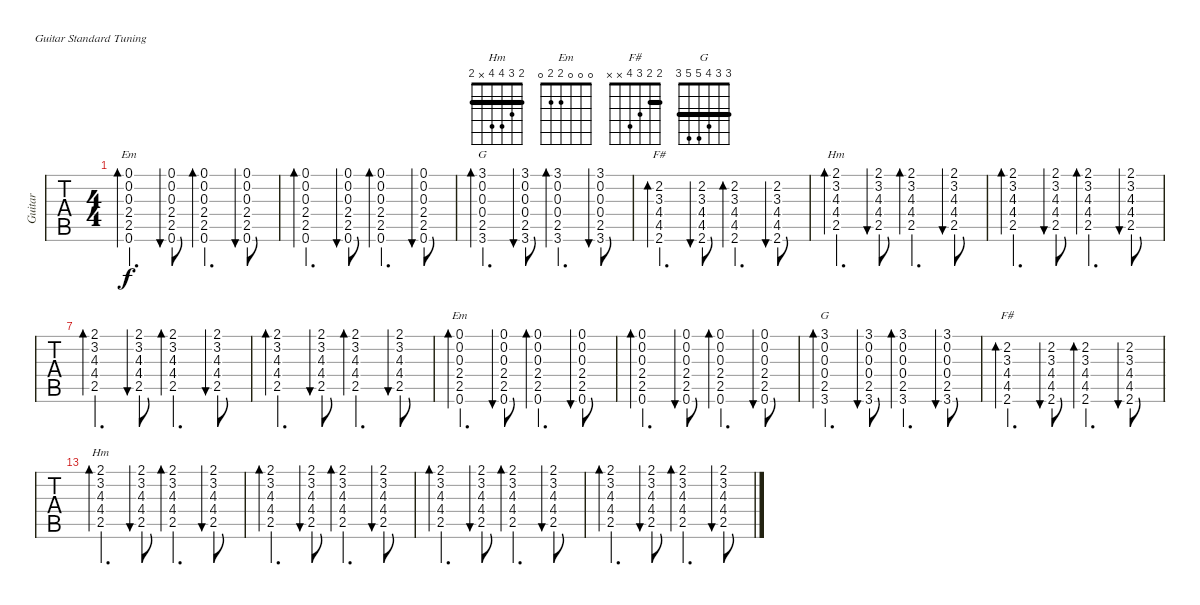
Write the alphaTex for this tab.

\bracketExtendMode groupsimilarinstruments
\multiTrackTrackNamePolicy hidden
\firstSystemTrackNameMode fullname
\otherSystemsTrackNameMode fullname
\otherSystemsTrackNameOrientation horizontal
\defaultBarNumberDisplay FirstOfSystem
\track ("Guitar" "S-Gt") {multiBarRest instrument acousticguitarsteel}
\staff {tabs}
\tuning (E4 B3 G3 D3 A2 E2)
\chord ("Hm" 2 3 4 4 x 2) {barre 2}
\chord ("Em" 0 0 0 2 2 0)
\chord ("F#" 2 2 3 4 x x) {barre 2}
\chord ("G" 3 3 4 5 5 3) {barre (3 3)}
\ts (4 4)
\tempo (150 hide)
\clef g2
\ks c
(0.1 0.2 0.3 2.4 2.5 0.6).4{d bd 60 ch "Em" dy f} (0.1 0.2 0.3 2.4 2.5 0.6).8{bu 60} (0.1 0.2 0.3 2.4 2.5 0.6).4{d bd 60} (0.1 0.2 0.3 2.4 2.5 0.6).8{bu 60} |
(0.1 0.2 0.3 2.4 2.5 0.6).4{d bd 60} (0.1 0.2 0.3 2.4 2.5 0.6).8{bu 60} (0.1 0.2 0.3 2.4 2.5 0.6).4{d bd 60} (0.1 0.2 0.3 2.4 2.5 0.6).8{bu 60} |
(3.1 0.2 0.3 0.4 2.5 3.6).4{d bd 60 ch "G"} (3.1 0.2 0.3 0.4 2.5 3.6).8{bu 60} (3.1 0.2 0.3 0.4 2.5 3.6).4{d bd 60} (3.1 0.2 0.3 0.4 2.5 3.6).8{bu 60} |
(2.2 3.3 4.4 4.5 2.6).4{d bd 60 ch "F#"} (2.2 3.3 4.4 4.5 2.6).8{bu 60} (2.2 3.3 4.4 4.5 2.6).4{d bd 60} (2.2 3.3 4.4 4.5 2.6).8{bu 60} |
(2.1 3.2 4.3 4.4 2.5).4{d bd 60 ch "Hm"} (2.1 3.2 4.3 4.4 2.5).8{bu 60} (2.1 3.2 4.3 4.4 2.5).4{d bd 60} (2.1 3.2 4.3 4.4 2.5).8{bu 60} |
(2.1 3.2 4.3 4.4 2.5).4{d bd 60} (2.1 3.2 4.3 4.4 2.5).8{bu 60} (2.1 3.2 4.3 4.4 2.5).4{d bd 60} (2.1 3.2 4.3 4.4 2.5).8{bu 60} |
(2.1 3.2 4.3 4.4 2.5).4{d bd 60} (2.1 3.2 4.3 4.4 2.5).8{bu 60} (2.1 3.2 4.3 4.4 2.5).4{d bd 60} (2.1 3.2 4.3 4.4 2.5).8{bu 60} |
(2.1 3.2 4.3 4.4 2.5).4{d bd 60} (2.1 3.2 4.3 4.4 2.5).8{bu 60} (2.1 3.2 4.3 4.4 2.5).4{d bd 60} (2.1 3.2 4.3 4.4 2.5).8{bu 60} |
(0.1 0.2 0.3 2.4 2.5 0.6).4{d bd 60 ch "Em"} (0.1 0.2 0.3 2.4 2.5 0.6).8{bu 60} (0.1 0.2 0.3 2.4 2.5 0.6).4{d bd 60} (0.1 0.2 0.3 2.4 2.5 0.6).8{bu 60} |
(0.1 0.2 0.3 2.4 2.5 0.6).4{d bd 60} (0.1 0.2 0.3 2.4 2.5 0.6).8{bu 60} (0.1 0.2 0.3 2.4 2.5 0.6).4{d bd 60} (0.1 0.2 0.3 2.4 2.5 0.6).8{bu 60} |
(3.1 0.2 0.3 0.4 2.5 3.6).4{d bd 60 ch "G"} (3.1 0.2 0.3 0.4 2.5 3.6).8{bu 60} (3.1 0.2 0.3 0.4 2.5 3.6).4{d bd 60} (3.1 0.2 0.3 0.4 2.5 3.6).8{bu 60} |
(2.2 3.3 4.4 4.5 2.6).4{d bd 60 ch "F#"} (2.2 3.3 4.4 4.5 2.6).8{bu 60} (2.2 3.3 4.4 4.5 2.6).4{d bd 60} (2.2 3.3 4.4 4.5 2.6).8{bu 60} |
(2.1 3.2 4.3 4.4 2.5).4{d bd 60 ch "Hm"} (2.1 3.2 4.3 4.4 2.5).8{bu 60} (2.1 3.2 4.3 4.4 2.5).4{d bd 60} (2.1 3.2 4.3 4.4 2.5).8{bu 60} |
(2.1 3.2 4.3 4.4 2.5).4{d bd 60} (2.1 3.2 4.3 4.4 2.5).8{bu 60} (2.1 3.2 4.3 4.4 2.5).4{d bd 60} (2.1 3.2 4.3 4.4 2.5).8{bu 60} |
(2.1 3.2 4.3 4.4 2.5).4{d bd 60} (2.1 3.2 4.3 4.4 2.5).8{bu 60} (2.1 3.2 4.3 4.4 2.5).4{d bd 60} (2.1 3.2 4.3 4.4 2.5).8{bu 60} |
(2.1 3.2 4.3 4.4 2.5).4{d bd 60} (2.1 3.2 4.3 4.4 2.5).8{bu 60} (2.1 3.2 4.3 4.4 2.5).4{d bd 60} (2.1 3.2 4.3 4.4 2.5).8{bu 60}
